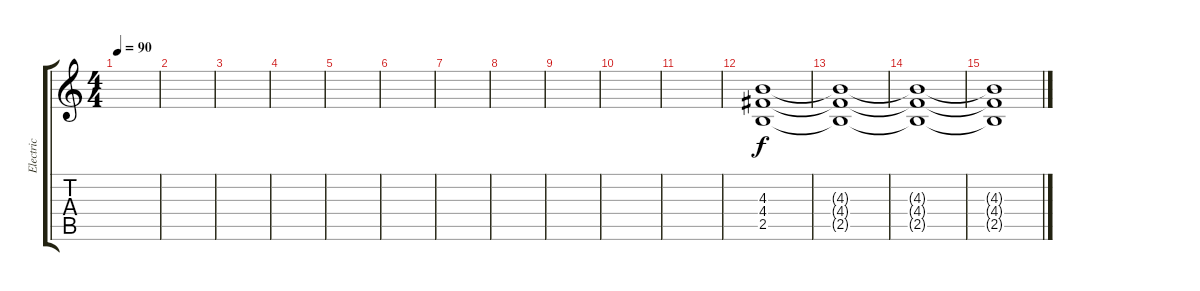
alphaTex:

\track ("Electric" "Electric") {instrument overdrivenguitar}
\staff {score tabs}
\tuning (E4 B3 G3 D3 A2 E2) {hide}
\ts (4 4)
\tempo 90
\clef g2
\ks c
|
|
|
|
|
|
|
|
|
|
|
(4.3 4.4 2.5).1 |
(4.3{t} 4.4{t} 2.5{t}).1 |
(4.3{t} 4.4{t} 2.5{t}).1 |
(4.3{t} 4.4{t} 2.5{t}).1
